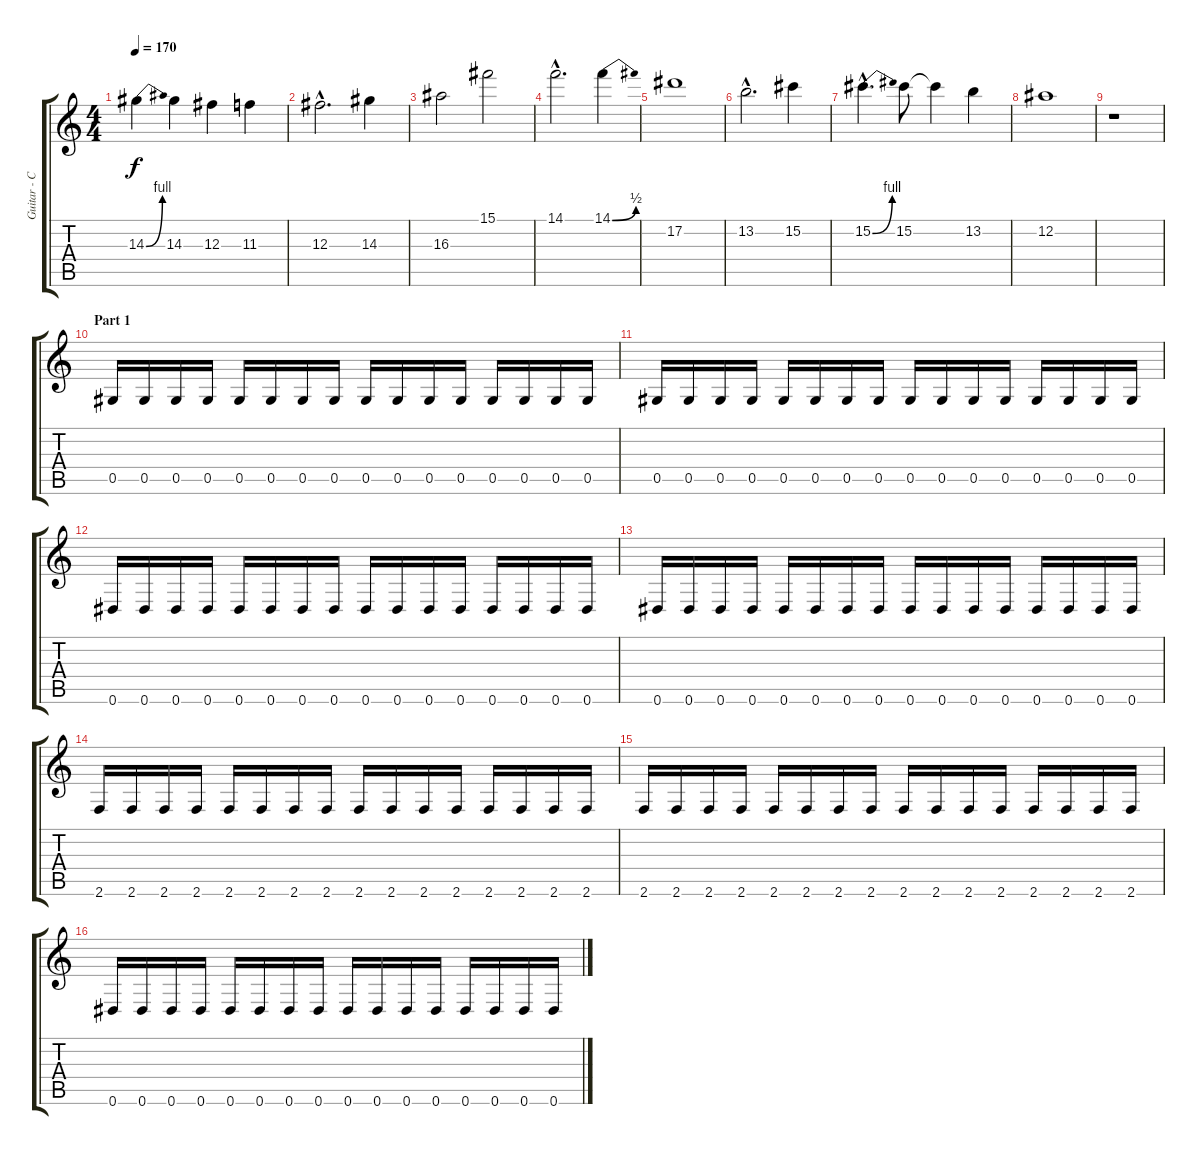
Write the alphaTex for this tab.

\track ("Guitar - Chris Bay" "Guitar - C") {instrument overdrivenguitar}
\staff {score tabs}
\tuning (Eb4 Bb3 Gb3 Db3 Ab2 Eb2) {hide}
\ts (4 4)
\tempo 170
\clef g2
\ks c
14.3{be (bend 0 0 60 4)}.4{dy f} 14.3.4 12.3.4 11.3.4 |
12.3{hac}.2{d} 14.3.4 |
16.3.2 15.1.2 |
14.1{hac}.2{d} 14.1{be (bend 0 0 60 2)}.4 |
17.2.1 |
13.2{hac}.2{d} 15.2.4 |
15.2{be (bend 0 0 60 4) hac}.4{d} 15.2.8 15.2{t}.4 13.2.4 |
12.2.1 |
r.1 |
\section ("" "Part 1")
0.5.16 0.5.16 0.5.16 0.5.16 0.5.16 0.5.16 0.5.16 0.5.16 0.5.16 0.5.16 0.5.16 0.5.16 0.5.16 0.5.16 0.5.16 0.5.16 |
0.5.16 0.5.16 0.5.16 0.5.16 0.5.16 0.5.16 0.5.16 0.5.16 0.5.16 0.5.16 0.5.16 0.5.16 0.5.16 0.5.16 0.5.16 0.5.16 |
0.6.16 0.6.16 0.6.16 0.6.16 0.6.16 0.6.16 0.6.16 0.6.16 0.6.16 0.6.16 0.6.16 0.6.16 0.6.16 0.6.16 0.6.16 0.6.16 |
0.6.16 0.6.16 0.6.16 0.6.16 0.6.16 0.6.16 0.6.16 0.6.16 0.6.16 0.6.16 0.6.16 0.6.16 0.6.16 0.6.16 0.6.16 0.6.16 |
2.6.16 2.6.16 2.6.16 2.6.16 2.6.16 2.6.16 2.6.16 2.6.16 2.6.16 2.6.16 2.6.16 2.6.16 2.6.16 2.6.16 2.6.16 2.6.16 |
2.6.16 2.6.16 2.6.16 2.6.16 2.6.16 2.6.16 2.6.16 2.6.16 2.6.16 2.6.16 2.6.16 2.6.16 2.6.16 2.6.16 2.6.16 2.6.16 |
0.6.16 0.6.16 0.6.16 0.6.16 0.6.16 0.6.16 0.6.16 0.6.16 0.6.16 0.6.16 0.6.16 0.6.16 0.6.16 0.6.16 0.6.16 0.6.16
